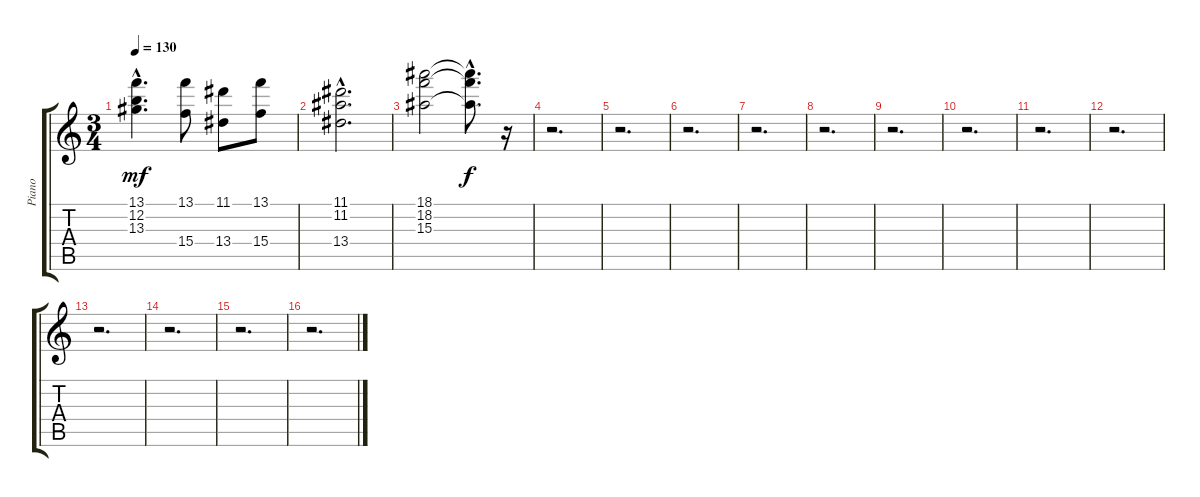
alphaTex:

\track ("Piano" "Piano") {instrument acousticguitarnylon}
\staff {score tabs}
\tuning (E4 B3 G3 D3 A2 E2) {hide}
\ts (3 4)
\tempo 130
\clef g2
\ks c
(13.1{hac} 12.2{hac} 13.3{hac}).4{d dy mf} (13.1 15.4).8 (11.1 13.4).8 (13.1 15.4).8 |
(11.1{hac} 11.2{hac} 13.4{hac}).2{d} |
(18.1 18.2 15.3).2 (18.1{hac t} 18.2{hac t} 15.3{hac t}).8{d dy f} r.16 |
r.2{d} |
r.2{d} |
r.2{d} |
r.2{d} |
r.2{d} |
r.2{d} |
r.2{d} |
r.2{d} |
r.2{d} |
r.2{d} |
r.2{d} |
r.2{d} |
r.2{d}
